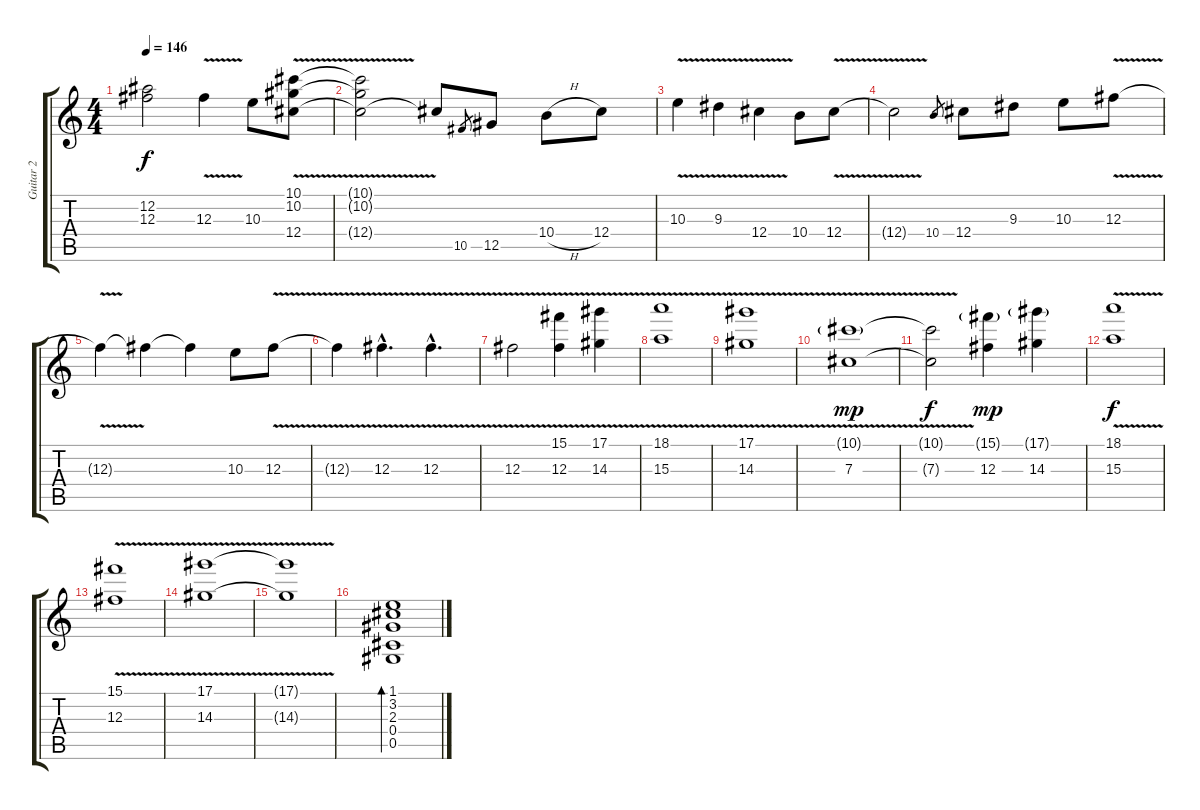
\track ("Guitar 2" "Guitar 2") {instrument overdrivenguitar}
\staff {score tabs}
\tuning (Eb4 Bb3 Gb3 Db3 Ab2 Eb2) {hide}
\ts (4 4)
\tempo 146
\clef g2
\ks c
(12.2{t} 12.3{t}).2{dy f} 12.3{v}.4 10.3.8 (10.1 10.2 12.4{v}).8 |
(10.1{t} 10.2{t} 12.4{t}).2 12.4{t}.8 10.5.8{gr} 12.5.8 10.4{h}.8 12.4.8 |
10.3{v}.4 9.3{v}.4 12.4{v}.4 10.4.8 12.4{v}.8 |
12.4{t}.2 10.4.8{gr} 12.4.8 9.3.8 10.3.8 12.3{v}.8 |
12.3{t}.4 12.3{t}.4 12.3{t}.4 10.3.8 12.3{v}.8 |
12.3{t}.4 12.3{v hac}.4{d} 12.3{v hac}.4{d} |
12.3{v}.2 (15.1 12.3{v}).4 (17.1 14.3{v}).4 |
(18.1{v} 15.3).1 |
(17.1 14.3{v}).1 |
(10.1{v g} 7.3).1{dy mp} |
(10.1{t} 7.3{t}).2{dy f} (15.1{g} 12.3).4{dy mp} (17.1{g} 14.3).4 |
(18.1 15.3{v}).1{dy f} |
(15.1 12.3{v}).1 |
(17.1 14.3{v}).1 |
(17.1{t} 14.3{t}).1 |
(1.1 3.2 2.3 0.4 0.5).1{bd 120}
